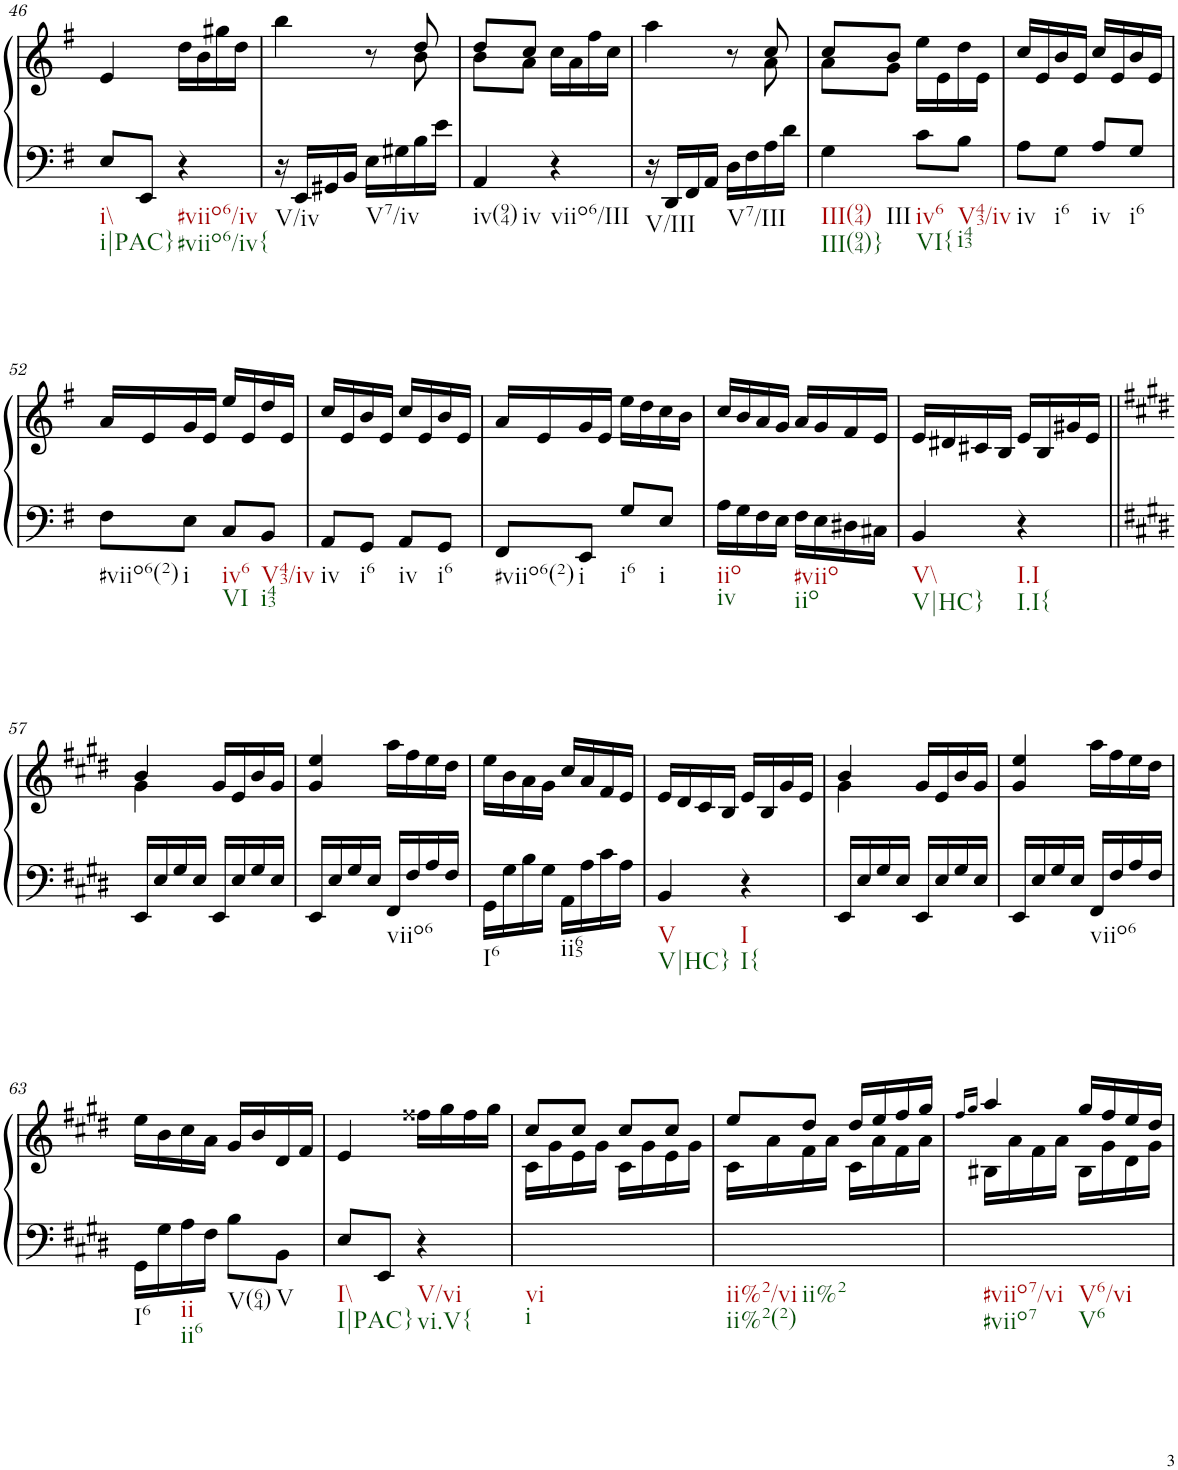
**kern	**kern
*part1	*part1
*staff2	*staff1
*I"Piano	*
*I'Pno.	*
!!LO:PB:g=z
*clefF4	*clefG2
*k[f#]	*k[f#]
*M2/4	*M2/4
=46	=46
!LO:TX:b:t=i\\	!
!LO:TX:b:t=i|PAC}	!
8E/L	4e/
8EE/J	.
!LO:TX:b:t=#viio6/iv	!
!LO:TX:b:t=#viio6/iv{	!
4r	16dd\LL
.	16b\
.	16gg#X\
.	16dd\JJ
=47	=47
*	*^
!LO:TX:b:t=V/iv	!	!
16r	4bb\	4.ryy
16EE/LL	.	.
16GG#X/	.	.
16BB/JJ	.	.
!LO:TX:b:t=V7/iv	!	!
16E\LL	8r	.
16G#X\	.	.
16B\	8dd/	8b\
16e\JJ	.	.
=48	=48	=48
!LO:TX:b:t=iv(94)	!	!
!LO:TX:b:t=iv	!	!
4AA/	8dd/L	8b\L
.	8cc/J	8a\J
!LO:TX:b:t=viio6/III	!	!
4r	16cc\LL	4ryy
.	16a\	.
.	16ff#\	.
.	16cc\JJ	.
=49	=49	=49
!LO:TX:b:t=V/III	!	!
16r	4aa\	4.ryy
16DD/LL	.	.
16FF#/	.	.
16AA/JJ	.	.
!LO:TX:b:t=V7/III	!	!
16D\LL	8r	.
16F#\	.	.
16A\	8cc/	8a\
16d\JJ	.	.
=50	=50	=50
!LO:TX:b:t=III(94)	!	!
!LO:TX:b:t=III(94)}	!	!
!LO:TX:b:t=III	!	!
4G\	8cc/L	8a\L
.	8b/J	8g\J
!LO:TX:b:t=iv6	!	!
!LO:TX:b:t=VI{	!	!
8c\L	16ee\LL	4ryy
.	16e\	.
!LO:TX:b:t=V43/iv	!	!
!LO:TX:b:t=i43	!	!
8B\J	16dd\	.
.	16e\JJ	.
*	*v	*v
=51	=51
!LO:TX:b:t=iv	!
8A\L	16cc/LL
.	16e/
!LO:TX:b:t=i6	!
8G\J	16b/
.	16e/JJ
!LO:TX:b:t=iv	!
8A/L	16cc/LL
.	16e/
!LO:TX:b:t=i6	!
8G/J	16b/
.	16e/JJ
!!LO:LB:g=z
=52	=52
!LO:TX:b:t=#viio6(2)	!
8F#\L	16a/LL
.	16e/
!LO:TX:b:t=i	!
8E\J	16g/
.	16e/JJ
!LO:TX:b:t=iv6	!
!LO:TX:b:t=VI	!
8C/L	16ee/LL
.	16e/
!LO:TX:b:t=V43/iv	!
!LO:TX:b:t=i43	!
8BB/J	16dd/
.	16e/JJ
=53	=53
!LO:TX:b:t=iv	!
8AA/L	16cc/LL
.	16e/
!LO:TX:b:t=i6	!
8GG/J	16b/
.	16e/JJ
!LO:TX:b:t=iv	!
8AA/L	16cc/LL
.	16e/
!LO:TX:b:t=i6	!
8GG/J	16b/
.	16e/JJ
=54	=54
!LO:TX:b:t=#viio6(2)	!
8FF#/L	16a/LL
.	16e/
!LO:TX:b:t=i	!
8EE/J	16g/
.	16e/JJ
!LO:TX:b:t=i6	!
8G/L	16ee\LL
.	16dd\
!LO:TX:b:t=i	!
8E/J	16cc\
.	16b\JJ
=55	=55
!LO:TX:b:t=iio	!
!LO:TX:b:t=iv	!
16A\LL	16cc/LL
16G\	16b/
16F#\	16a/
16E\JJ	16g/JJ
!LO:TX:b:t=#viio	!
!LO:TX:b:t=iio	!
16F#\LL	16a/LL
16E\	16g/
16D#X\	16f#/
16C#X\JJ	16e/JJ
=56	=56
!LO:TX:b:t=V\\	!
!LO:TX:b:t=V|HC}	!
4BB/	16e/LL
.	16d#X/
.	16c#X/
.	16B/JJ
!LO:TX:b:t=I.I	!
!LO:TX:b:t=I.I{	!
4r	16e/LL
.	16B/
.	16g#X/
.	16e/JJ
!!LO:LB:g=z
=57||	=57||
*k[f#c#g#d#]	*k[f#c#g#d#]
*	*^
16EE/LL	4b/	4g#\
16E/	.	.
16G#/	.	.
16E/JJ	.	.
16EE/LL	16g#/LL	4ryy
16E/	16e/	.
16G#/	16b/	.
16E/JJ	16g#/JJ	.
*	*v	*v
=58	=58
16EE/LL	4g#/ 4ee/
16E/	.
16G#/	.
16E/JJ	.
!LO:TX:b:t=viio6	!
16FF#/LL	16aa\LL
16F#/	16ff#\
16A/	16ee\
16F#/JJ	16dd#\JJ
=59	=59
!LO:TX:b:t=I6	!
16GG#\LL	16ee\LL
16G#\	16b\
16B\	16a\
16G#\JJ	16g#\JJ
!LO:TX:b:t=ii65	!
16AA\LL	16cc#/LL
16A\	16a/
16c#\	16f#/
16A\JJ	16e/JJ
=60	=60
!LO:TX:b:t=V	!
!LO:TX:b:t=V|HC}	!
4BB/	16e/LL
.	16d#/
.	16c#/
.	16B/JJ
!LO:TX:b:t=I	!
!LO:TX:b:t=I{	!
4r	16e/LL
.	16B/
.	16g#/
.	16e/JJ
=61	=61
*	*^
16EE/LL	4b/	4g#\
16E/	.	.
16G#/	.	.
16E/JJ	.	.
16EE/LL	16g#/LL	4ryy
16E/	16e/	.
16G#/	16b/	.
16E/JJ	16g#/JJ	.
*	*v	*v
=62	=62
16EE/LL	4g#/ 4ee/
16E/	.
16G#/	.
16E/JJ	.
!LO:TX:b:t=viio6	!
16FF#/LL	16aa\LL
16F#/	16ff#\
16A/	16ee\
16F#/JJ	16dd#\JJ
!!LO:LB:g=z
=63	=63
!LO:TX:b:t=I6	!
16GG#\LL	16ee\LL
16G#\	16b\
!LO:TX:b:t=ii	!
!LO:TX:b:t=ii6	!
16A\	16cc#\
16F#\JJ	16a\JJ
!LO:TX:b:t=V(64)	!
8B\L	16g#/LL
.	16b/
!LO:TX:b:t=V	!
8BB\J	16d#/
.	16f#/JJ
=64	=64
!LO:TX:b:t=I\\	!
!LO:TX:b:t=I|PAC}	!
8E/L	4e/
8EE/J	.
!LO:TX:b:t=V/vi	!
!LO:TX:b:t=vi.V{	!
4r	16ff##X\LL
.	16gg#\
.	16ff##\
.	16gg#\JJ
=65	=65
*	*^
!LO:TX:b:t=vi	!	!
!LO:TX:b:t=i	!	!
2ryy	8cc#/L	16c#\LL
.	.	16g#\
.	8cc#/J	16e\
.	.	16g#\JJ
.	8cc#/L	16c#\LL
.	.	16g#\
.	8cc#/J	16e\
.	.	16g#\JJ
=66	=66	=66
!LO:TX:b:t=ii%2/vi	!	!
!LO:TX:b:t=ii%2(2)	!	!
8ryy	8ee/L	16c#\LL
.	.	16a\
!LO:TX:b:t=ii%2	!	!
4.ryy	8dd#/J	16f#\
.	.	16a\JJ
.	16dd#/LL	16c#\LL
.	16ee/	16a\
.	16ff#/	16f#\
.	16gg#/JJ	16a\JJ
=67	=67	=67
.	16qff#/LL	.
.	16qgg#/JJ	.
!LO:TX:b:t=#viio7/vi	!	!
!LO:TX:b:t=#viio7	!	!
4ryy	4aa/	16B#X\LL
.	.	16a\
.	.	16f#\
.	.	16a\JJ
!LO:TX:b:t=V6/vi	!	!
!LO:TX:b:t=V6	!	!
4ryy	16gg#/LL	16B#\LL
.	16ff#/	16g#\
.	16ee/	16d#\
.	16dd#/JJ	16g#\JJ
*	*v	*v
=	=
*-	*-
